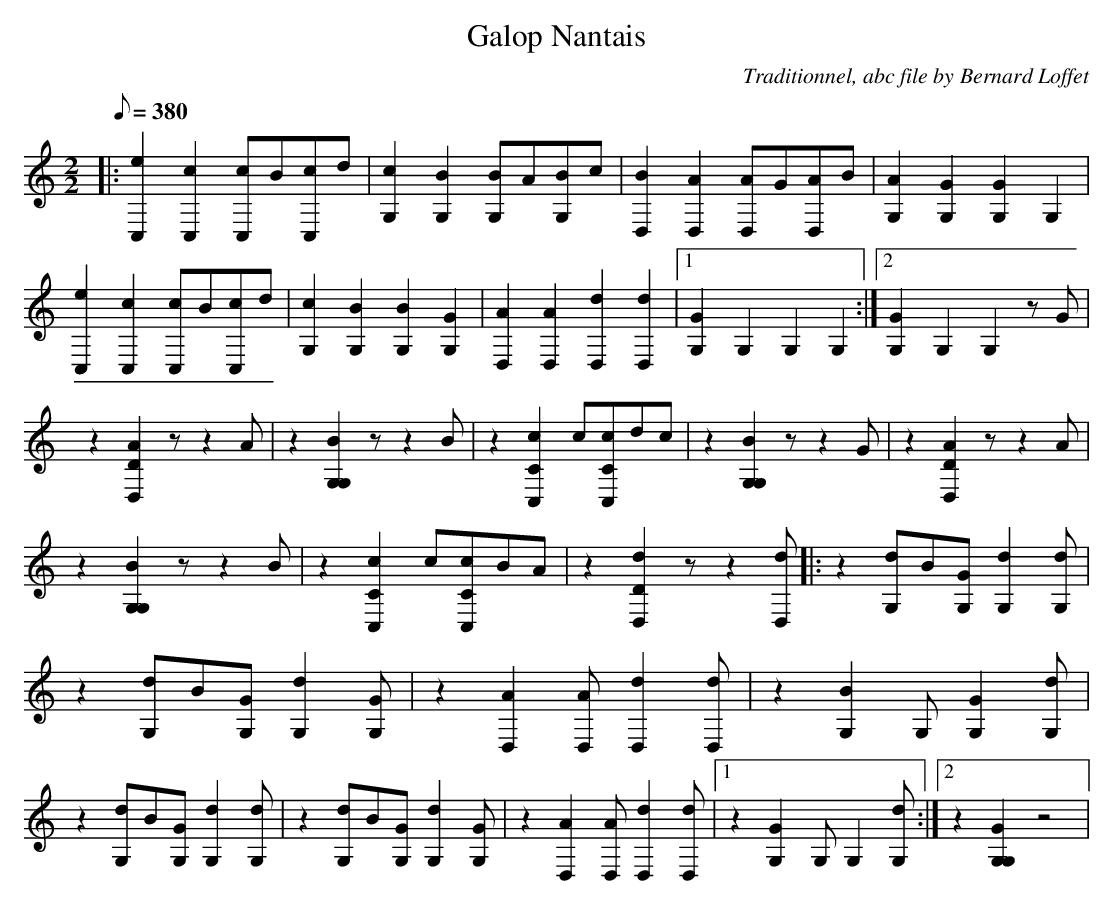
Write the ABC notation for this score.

X:1
T:Galop Nantais
C:Traditionnel, abc file by Bernard Loffet
L:1/8
Q:380
M:2/2
K:C
|:[e2C,2][c2C,2][cC,]B[cC,]d|[c2G,2][B2G,2][BG,]A[BG,]c|[B2D,2][A2D,2][AD,]G[AD,]B|[A2G,2][G2G,2][G2G,2]G,2|[e2C,2][c2C,2][cC,]B[cC,]d|[c2G,2][B2G,2][B2G,2][G2G,2]| \
[A2D,2][A2D,2][d2D,2][d2D,2]|1[G2G,2]G,2G,2G,2:|2[G2G,2]G,2G,2zG|z2[A2D,2D2]zz2A|z2[B2G,2G,2]zz2B|z2[c2C,2C2]c[cC,C]dc|z2[B2G,2G,2]zz2G|z2[A2D,2D2]zz2A| \
z2[B2G,2G,2]zz2B|z2[c2C,2C2]c[cC,C]BA|z2[d2D,2D2]zz2[dD,]|:z2[dG,]B[GG,][d2G,2][dG,]|z2[dG,]B[GG,][d2G,2][GG,]|z2[A2D,2][AD,][d2D,2][dD,]|z2[B2G,2]G,[G2G,2][dG,]| \
z2[dG,]B[GG,][d2G,2][dG,]|z2[dG,]B[GG,][d2G,2][GG,]|z2[A2D,2][AD,][d2D,2][dD,]|1z2[G2G,2]G,G,2[dG,]:|2z2[G2G,2G,2]z4| \
